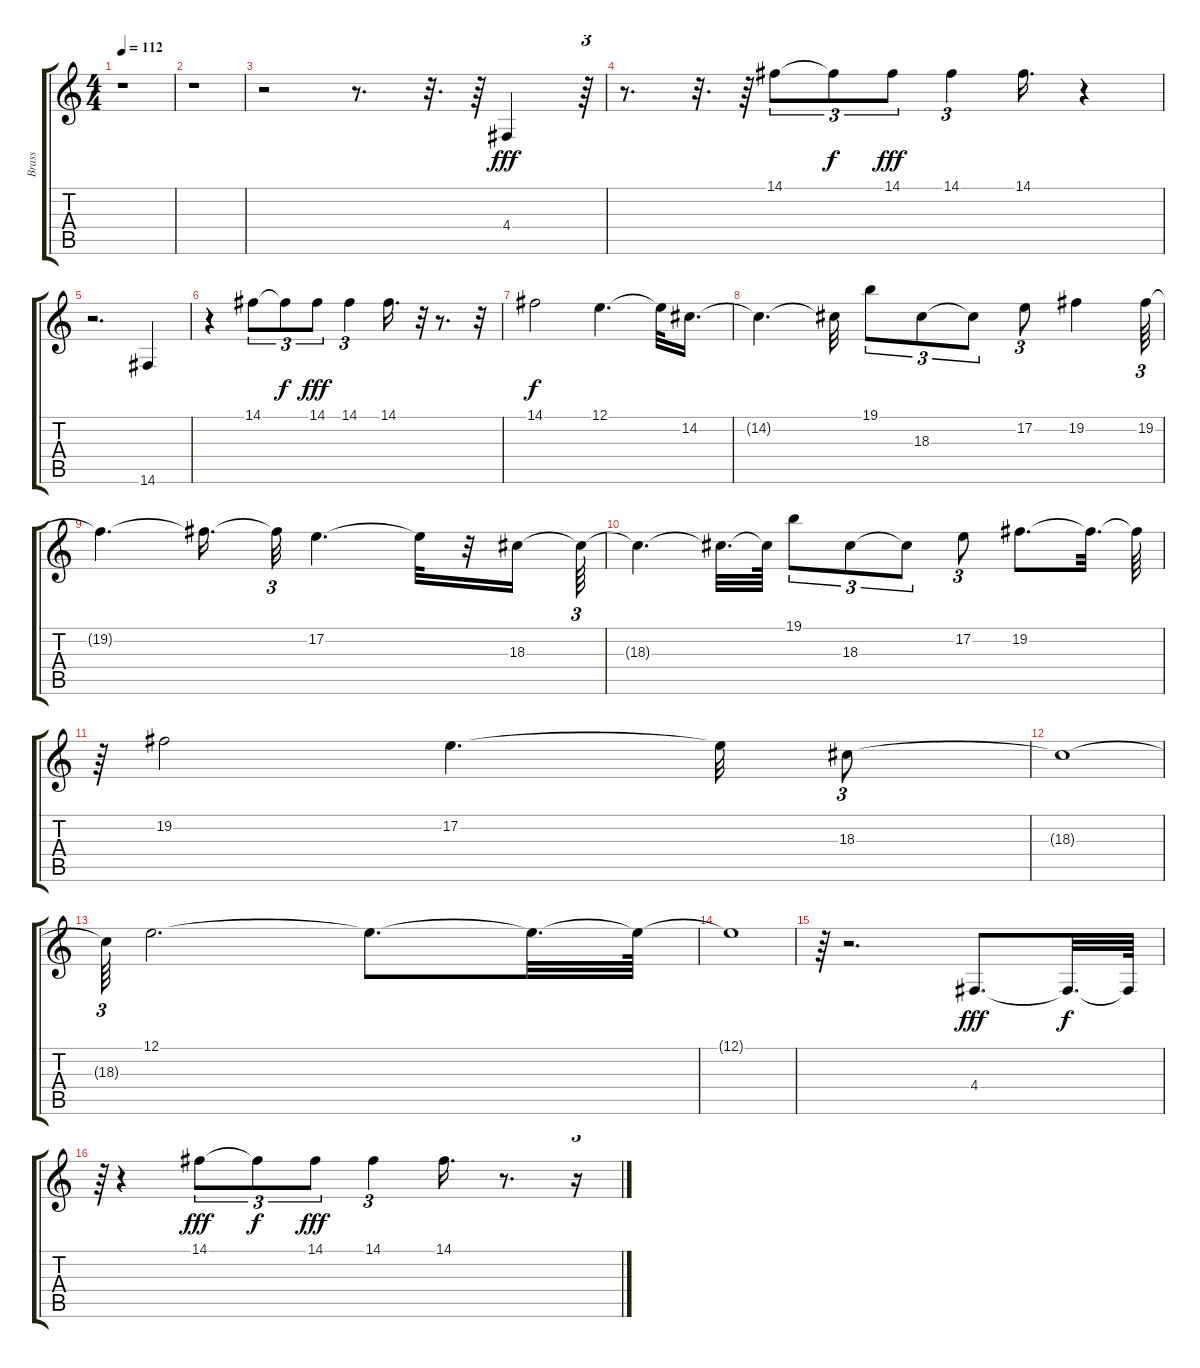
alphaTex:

\track ("Brass" "Brass") {mute instrument brasssection}
\staff {score tabs}
\tuning (E4 B3 G3 D3 A2 E2) {hide}
\ts (4 4)
\tempo 112
\clef g2
\ks c
r.1{dy fff} |
r.1 |
r.2 r.8{d} r.32{d} r.64 4.4.4 r.64{tu (3 2)} |
r.8{d} r.32{d} r.64 14.1.8{tu (3 2)} 14.1{t}.8{tu (3 2) dy f} 14.1.8{tu (3 2) dy fff} 14.1.4{tu (3 2)} 14.1.16{d} r.4 |
r.2{d} 14.6.4 |
r.4 14.1.8{tu (3 2)} 14.1{t}.8{tu (3 2) dy f} 14.1.8{tu (3 2) dy fff} 14.1.4{tu (3 2)} 14.1.16{d} r.32{tu (3 2)} r.8{d} r.32 |
14.1.2{dy f} 12.1.4{d} 12.1{t}.32 14.2.16{d} |
14.2{t}.4{d} 14.2{t}.32 19.1.8{tu (3 2)} 18.3.8{tu (3 2)} 18.3{t}.8{tu (3 2)} 17.2.8{tu (3 2)} 19.2.4 19.2.64{tu (3 2)} |
19.2{t}.4{d} 19.2{t}.16{d} 19.2{t}.32{tu (3 2)} 17.2.4{d} 17.2{t}.32 r.32 18.3.16 18.3{t}.64{tu (3 2)} |
18.3{t}.4{d} 18.3{t}.32{d} 18.3{t}.64 19.1.8{tu (3 2)} 18.3.8{tu (3 2)} 18.3{t}.8{tu (3 2)} 17.2.8{tu (3 2)} 19.2.8{d} 19.2{t}.32{d} 19.2{t}.64 |
r.64{tu (3 2)} 19.2.2 17.2.4{d} 17.2{t}.32 18.3.8{tu (3 2)} |
18.3{t}.1 |
18.3{t}.64{tu (3 2)} 12.1.2{d volume 11} 12.1{t}.8{d} 12.1{t}.32{d} 12.1{t}.64 |
12.1{t}.1 |
r.64{tu (3 2)} r.2{d} 4.4.8{d dy fff volume 16} 4.4{t}.32{d dy f} 4.4{t}.64 |
r.64{tu (3 2)} r.4 14.1.8{tu (3 2) dy fff} 14.1{t}.8{tu (3 2) dy f} 14.1.8{tu (3 2) dy fff} 14.1.4{tu (3 2)} 14.1.16{d} r.8{d} r.16{tu (3 2)}
